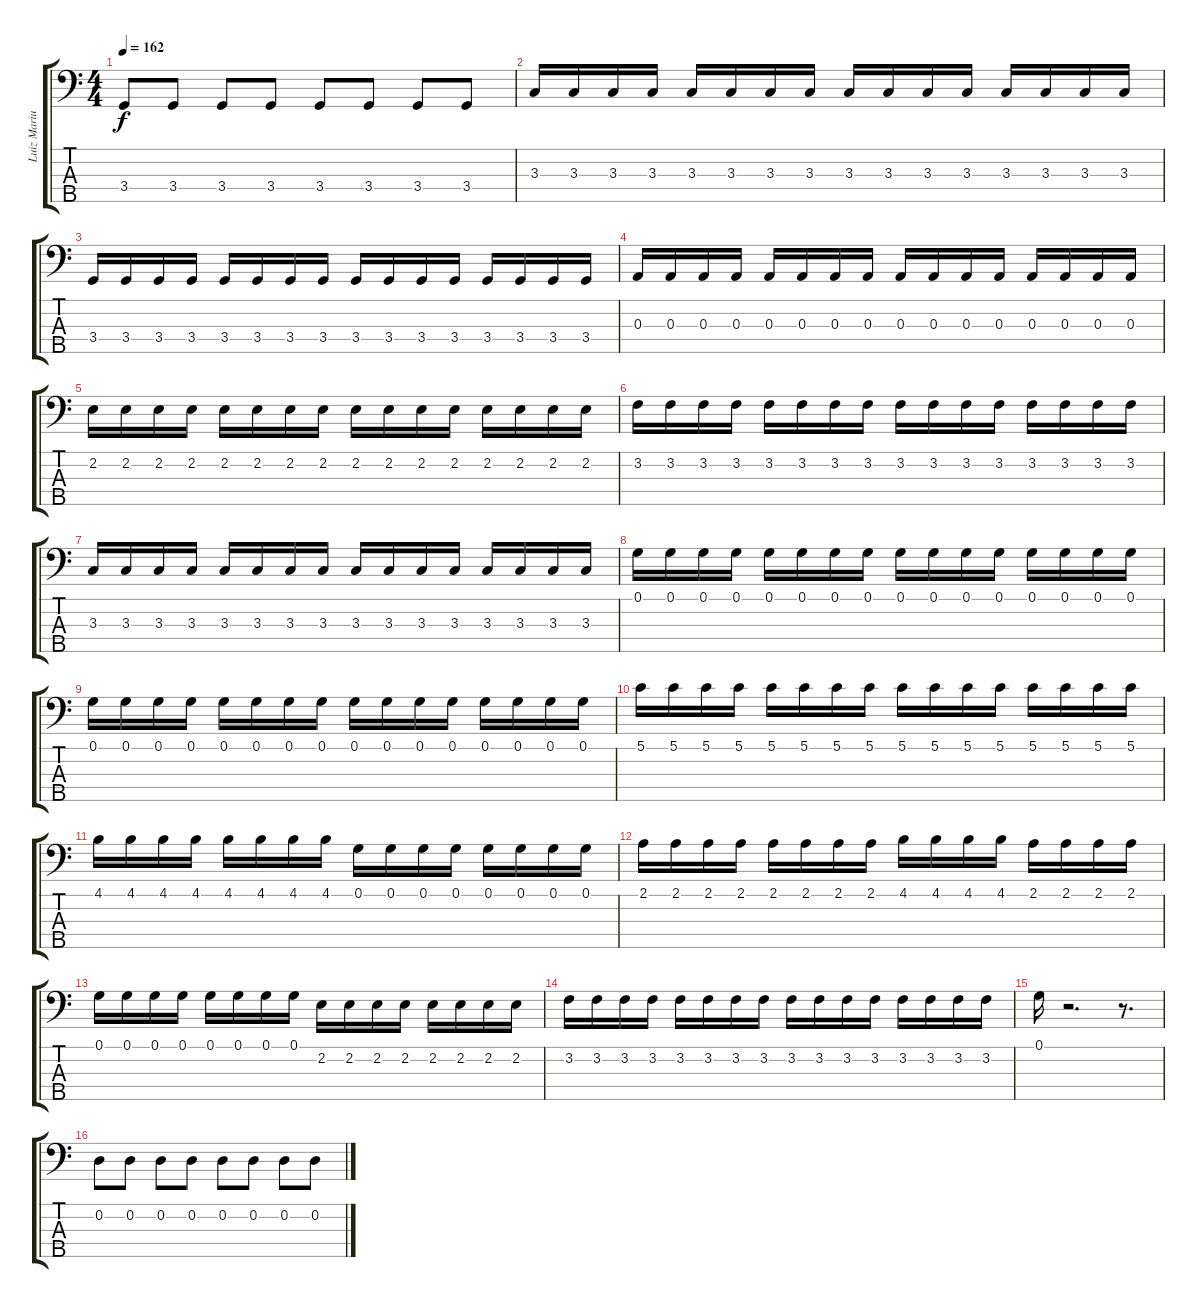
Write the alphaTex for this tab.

\track ("Luiz Mariutti" "Luiz Mariu") {instrument electricbasspick}
\staff {score tabs}
\tuning (G2 D2 A1 E1 B0) {hide}
\ts (4 4)
\tempo 162
\clef f4
\ks c
3.4.8{dy f} 3.4.8 3.4.8 3.4.8 3.4.8 3.4.8 3.4.8 3.4.8 |
3.3.16 3.3.16 3.3.16 3.3.16 3.3.16 3.3.16 3.3.16 3.3.16 3.3.16 3.3.16 3.3.16 3.3.16 3.3.16 3.3.16 3.3.16 3.3.16 |
3.4.16 3.4.16 3.4.16 3.4.16 3.4.16 3.4.16 3.4.16 3.4.16 3.4.16 3.4.16 3.4.16 3.4.16 3.4.16 3.4.16 3.4.16 3.4.16 |
0.3.16 0.3.16 0.3.16 0.3.16 0.3.16 0.3.16 0.3.16 0.3.16 0.3.16 0.3.16 0.3.16 0.3.16 0.3.16 0.3.16 0.3.16 0.3.16 |
2.2.16 2.2.16 2.2.16 2.2.16 2.2.16 2.2.16 2.2.16 2.2.16 2.2.16 2.2.16 2.2.16 2.2.16 2.2.16 2.2.16 2.2.16 2.2.16 |
3.2.16 3.2.16 3.2.16 3.2.16 3.2.16 3.2.16 3.2.16 3.2.16 3.2.16 3.2.16 3.2.16 3.2.16 3.2.16 3.2.16 3.2.16 3.2.16 |
3.3.16 3.3.16 3.3.16 3.3.16 3.3.16 3.3.16 3.3.16 3.3.16 3.3.16 3.3.16 3.3.16 3.3.16 3.3.16 3.3.16 3.3.16 3.3.16 |
0.1.16 0.1.16 0.1.16 0.1.16 0.1.16 0.1.16 0.1.16 0.1.16 0.1.16 0.1.16 0.1.16 0.1.16 0.1.16 0.1.16 0.1.16 0.1.16 |
0.1.16 0.1.16 0.1.16 0.1.16 0.1.16 0.1.16 0.1.16 0.1.16 0.1.16 0.1.16 0.1.16 0.1.16 0.1.16 0.1.16 0.1.16 0.1.16 |
5.1.16 5.1.16 5.1.16 5.1.16 5.1.16 5.1.16 5.1.16 5.1.16 5.1.16 5.1.16 5.1.16 5.1.16 5.1.16 5.1.16 5.1.16 5.1.16 |
4.1.16 4.1.16 4.1.16 4.1.16 4.1.16 4.1.16 4.1.16 4.1.16 0.1.16 0.1.16 0.1.16 0.1.16 0.1.16 0.1.16 0.1.16 0.1.16 |
2.1.16 2.1.16 2.1.16 2.1.16 2.1.16 2.1.16 2.1.16 2.1.16 4.1.16 4.1.16 4.1.16 4.1.16 2.1.16 2.1.16 2.1.16 2.1.16 |
0.1.16 0.1.16 0.1.16 0.1.16 0.1.16 0.1.16 0.1.16 0.1.16 2.2.16 2.2.16 2.2.16 2.2.16 2.2.16 2.2.16 2.2.16 2.2.16 |
3.2.16 3.2.16 3.2.16 3.2.16 3.2.16 3.2.16 3.2.16 3.2.16 3.2.16 3.2.16 3.2.16 3.2.16 3.2.16 3.2.16 3.2.16 3.2.16 |
0.1.16 r.2{d} r.8{d} |
0.2.8 0.2.8 0.2.8 0.2.8 0.2.8 0.2.8 0.2.8 0.2.8
